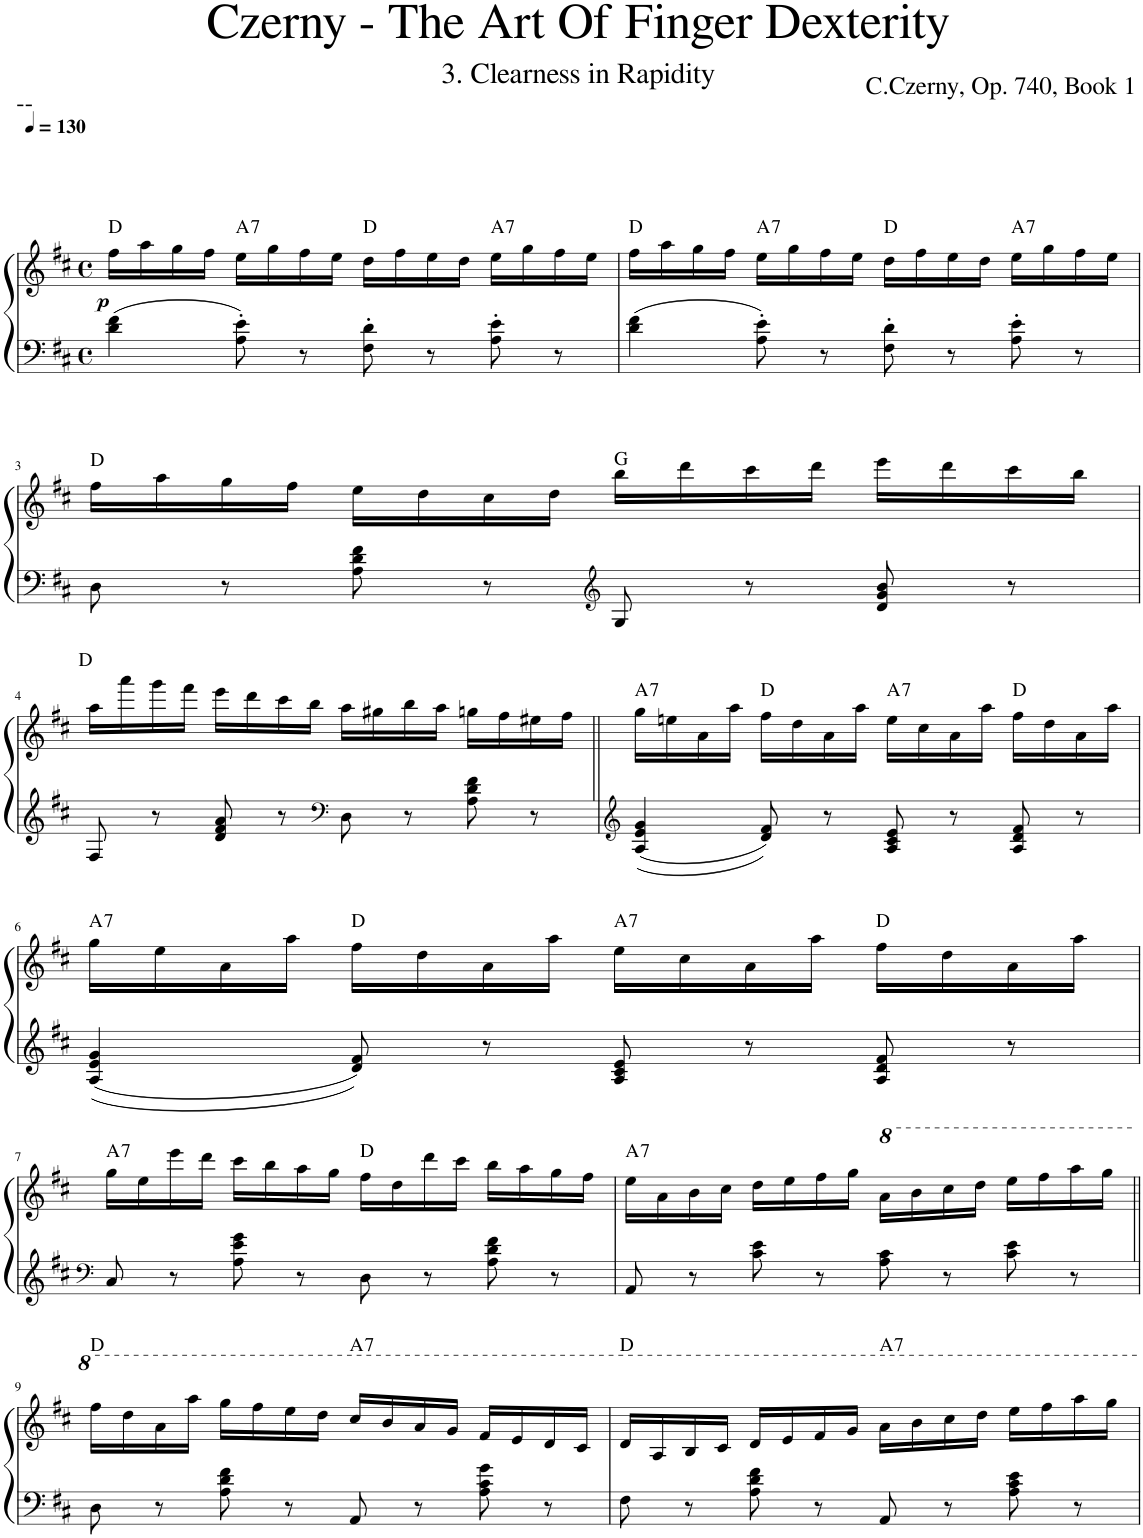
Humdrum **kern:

**kern	**kern	**dynam	**harte
*part1	*part1	*part1	*part1
*staff2	*staff1	*staff1/2	*
*I"Piano	*	*	*
*I'Pno.	*	*	*
*clefF4	*clefG2	*	*
*k[f#c#]	*k[f#c#]	*	*
*M4/4	*M4/4	*	*
*met(c)	*met(c)	*	*
*MM130	*MM130	*	*
=1	=1	=1	=1
!	!	!LO:DY:b	!
4d\ 4f#\	16ff#\LL	p	D:maj
.	16aa\	.	.
.	16gg\	.	.
.	16ff#\JJ	.	.
!	!	!	!LO:H:kt=7
8A\' 8e\'	16ee\LL	.	A:7
.	16gg\	.	.
8r	16ff#\	.	.
.	16ee\JJ	.	.
8F#\' 8d\'	16dd\LL	.	D:maj
.	16ff#\	.	.
8r	16ee\	.	.
.	16dd\JJ	.	.
!	!	!	!LO:H:kt=7
8A\' 8e\'	16ee\LL	.	A:7
.	16gg\	.	.
8r	16ff#\	.	.
.	16ee\JJ	.	.
=2	=2	=2	=2
4d\ 4f#\	16ff#\LL	.	D:maj
.	16aa\	.	.
.	16gg\	.	.
.	16ff#\JJ	.	.
!	!	!	!LO:H:kt=7
8A\' 8e\'	16ee\LL	.	A:7
.	16gg\	.	.
8r	16ff#\	.	.
.	16ee\JJ	.	.
8F#\' 8d\'	16dd\LL	.	D:maj
.	16ff#\	.	.
8r	16ee\	.	.
.	16dd\JJ	.	.
!	!	!	!LO:H:kt=7
8A\' 8e\'	16ee\LL	.	A:7
.	16gg\	.	.
8r	16ff#\	.	.
.	16ee\JJ	.	.
!!LO:LB:g=z
=3	=3	=3	=3
8D\	16ff#\LL	.	D:maj
.	16aa\	.	.
8r	16gg\	.	.
.	16ff#\JJ	.	.
8A\ 8d\ 8f#\	16ee\LL	.	.
.	16dd\	.	.
8r	16cc#\	.	.
.	16dd\JJ	.	.
*clefG2	*	*	*
8G/	16bb\LL	.	G:maj
.	16ddd\	.	.
8r	16ccc#\	.	.
.	16ddd\JJ	.	.
8d/ 8g/ 8b/	16eee\LL	.	.
.	16ddd\	.	.
8r	16ccc#\	.	.
.	16bb\JJ	.	.
!!LO:LB:g=z
=4	=4	=4	=4
8F#/	16aa\LL	.	D:maj
.	16aaa\	.	.
8r	16ggg\	.	.
.	16fff#\JJ	.	.
8d/ 8f#/ 8a/	16eee\LL	.	.
.	16ddd\	.	.
8r	16ccc#\	.	.
.	16bb\JJ	.	.
*clefF4	*	*	*
8D\	16aa\LL	.	.
.	16gg#X\	.	.
8r	16bb\	.	.
.	16aa\JJ	.	.
8A\ 8d\ 8f#\	16ggn\LL	.	.
.	16ff#\	.	.
8r	16ee#X\	.	.
.	16ff#\JJ	.	.
=5||	=5||	=5||	=5||
*clefG2	*	*	*
!	!	!	!LO:H:kt=7
4A/ 4e/ 4g/	16gg\LL	.	A:7
.	16een\	.	.
.	16a\	.	.
.	16aa\JJ	.	.
8d/ 8f#/	16ff#\LL	.	D:maj
.	16dd\	.	.
8r	16a\	.	.
.	16aa\JJ	.	.
!	!	!	!LO:H:kt=7
8A/ 8c#/ 8e/	16ee\LL	.	A:7
.	16cc#\	.	.
8r	16a\	.	.
.	16aa\JJ	.	.
8A/ 8d/ 8f#/	16ff#\LL	.	D:maj
.	16dd\	.	.
8r	16a\	.	.
.	16aa\JJ	.	.
!!LO:LB:g=z
=6	=6	=6	=6
!	!	!	!LO:H:kt=7
4A/ 4e/ 4g/	16gg\LL	.	A:7
.	16ee\	.	.
.	16a\	.	.
.	16aa\JJ	.	.
8d/ 8f#/	16ff#\LL	.	D:maj
.	16dd\	.	.
8r	16a\	.	.
.	16aa\JJ	.	.
!	!	!	!LO:H:kt=7
8A/ 8c#/ 8e/	16ee\LL	.	A:7
.	16cc#\	.	.
8r	16a\	.	.
.	16aa\JJ	.	.
8A/ 8d/ 8f#/	16ff#\LL	.	D:maj
.	16dd\	.	.
8r	16a\	.	.
.	16aa\JJ	.	.
!!LO:LB:g=z
=7	=7	=7	=7
*clefF4	*	*	*
!	!	!	!LO:H:kt=7
8C#/	16gg\LL	.	A:7
.	16ee\	.	.
8r	16eee\	.	.
.	16ddd\JJ	.	.
8A\ 8e\ 8g\	16ccc#\LL	.	.
.	16bb\	.	.
8r	16aa\	.	.
.	16gg\JJ	.	.
8D\	16ff#\LL	.	D:maj
.	16dd\	.	.
8r	16ddd\	.	.
.	16ccc#\JJ	.	.
8A\ 8d\ 8f#\	16bb\LL	.	.
.	16aa\	.	.
8r	16gg\	.	.
.	16ff#\JJ	.	.
=8	=8	=8	=8
!	!	!	!LO:H:kt=7
8AA/	16ee\LL	.	A:7
.	16a\	.	.
8r	16b\	.	.
.	16cc#\JJ	.	.
8c#\ 8e\	16dd\LL	.	.
.	16ee\	.	.
8r	16ff#\	.	.
.	16gg\JJ	.	.
8A\ 8c#\	16aa\LL	.	.
.	16bb\	.	.
8r	16ccc#\	.	.
.	16ddd\JJ	.	.
8c#\ 8e\	16eee\LL	.	.
.	16fff#\	.	.
8r	16aaa\	.	.
.	16ggg\JJ	.	.
!!LO:LB:g=z
=9||	=9||	=9||	=9||
8D\	16fff#\LL	.	D:maj
.	16ddd\	.	.
8r	16aa\	.	.
.	16aaa\JJ	.	.
8A\ 8d\ 8f#\	16ggg\LL	.	.
.	16fff#\	.	.
8r	16eee\	.	.
.	16ddd\JJ	.	.
!	!	!	!LO:H:kt=7
8AA/	16ccc#/LL	.	A:7
.	16bb/	.	.
8r	16aa/	.	.
.	16gg/JJ	.	.
8A\ 8c#\ 8g\	16ff#/LL	.	.
.	16ee/	.	.
8r	16dd/	.	.
.	16cc#/JJ	.	.
=10	=10	=10	=10
8F#\	16dd/LL	.	D:maj
.	16a/	.	.
8r	16b/	.	.
.	16cc#/JJ	.	.
8A\ 8d\ 8f#\	16dd/LL	.	.
.	16ee/	.	.
8r	16ff#/	.	.
.	16gg/JJ	.	.
!	!	!	!LO:H:kt=7
8AA/	16aa\LL	.	A:7
.	16bb\	.	.
8r	16ccc#\	.	.
.	16ddd\JJ	.	.
8A\ 8c#\ 8e\	16eee\LL	.	.
.	16fff#\	.	.
8r	16aaa\	.	.
.	16ggg\JJ	.	.
=	=	=	=
*-	*-	*-	*-
